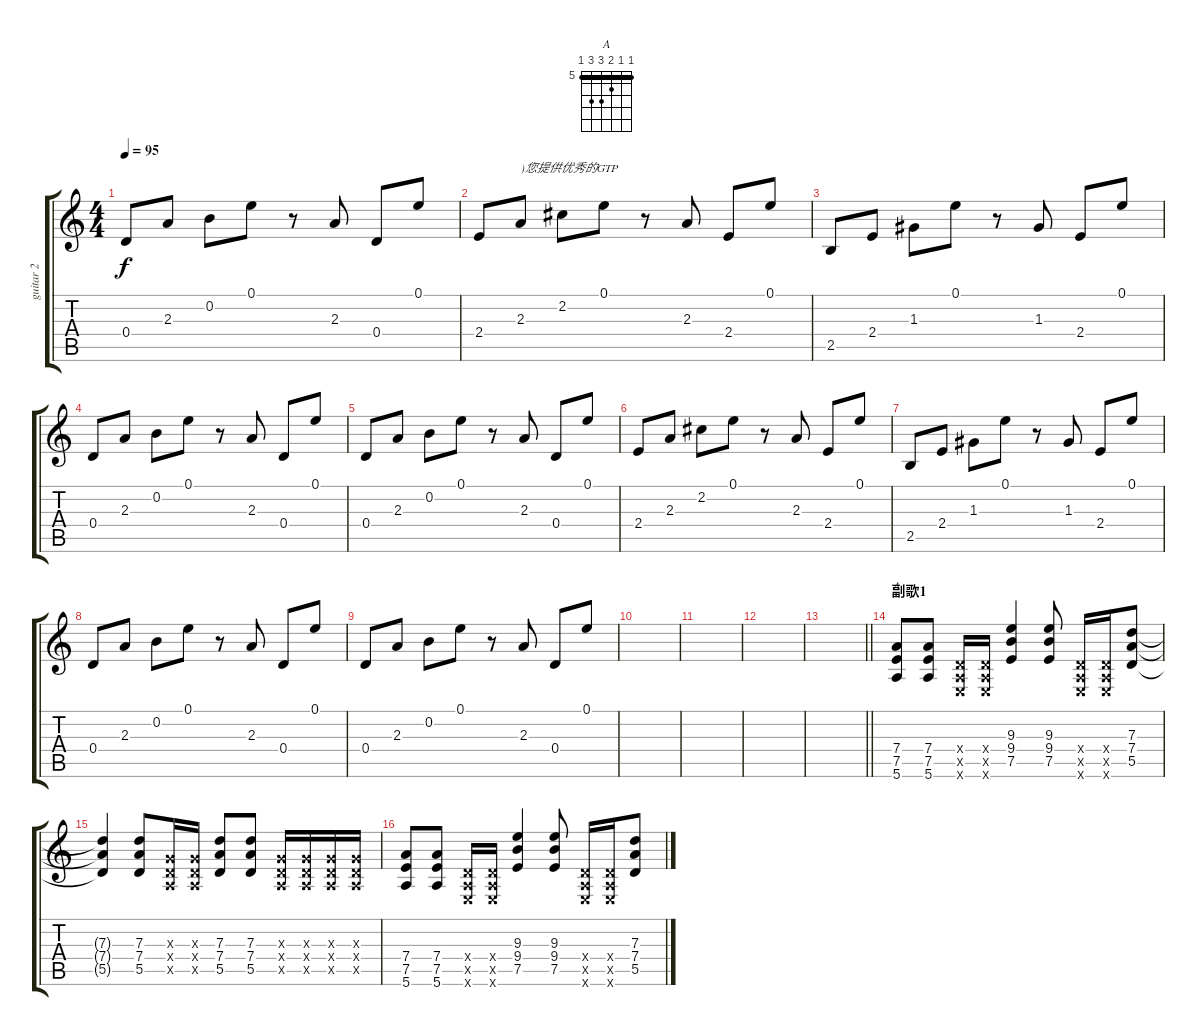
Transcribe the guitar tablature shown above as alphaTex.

\track ("guitar 2" "guitar 2") {instrument acousticguitarnylon}
\staff {score tabs}
\tuning (E4 B3 G3 D3 A2 E2) {hide}
\chord ("A" 5 5 6 7 7 5) {firstfret 5 barre 5}
\ts (4 4)
\tempo 95
\clef g2
\ks c
0.4.8{dy f} 2.3.8 0.2.8 0.1.8 r.8 2.3.8 0.4.8 0.1.8 |
2.4.8 2.3.8{txt ")您提供优秀的GTP"} 2.2.8 0.1.8 r.8 2.3.8 2.4.8 0.1.8 |
2.5.8 2.4.8 1.3.8 0.1.8 r.8 1.3.8 2.4.8 0.1.8 |
0.4.8 2.3.8 0.2.8 0.1.8 r.8 2.3.8 0.4.8 0.1.8 |
0.4.8 2.3.8 0.2.8 0.1.8 r.8 2.3.8 0.4.8 0.1.8 |
2.4.8 2.3.8 2.2.8 0.1.8 r.8 2.3.8 2.4.8 0.1.8 |
2.5.8 2.4.8 1.3.8 0.1.8 r.8 1.3.8 2.4.8 0.1.8 |
0.4.8 2.3.8 0.2.8 0.1.8 r.8 2.3.8 0.4.8 0.1.8 |
0.4.8 2.3.8 0.2.8 0.1.8 r.8 2.3.8 0.4.8 0.1.8 |
|
|
|
\barLineRight lightlight
|
\section ("" "副歌1")
(7.4 7.5 5.6).8{ch "A"} (7.4 7.5 5.6).8 (0.4{x} 0.5{x} 0.6{x}).16 (0.4{x} 0.5{x} 0.6{x}).16 (9.3 9.4 7.5).4 (9.3 9.4 7.5).8 (0.4{x} 0.5{x} 0.6{x}).16 (0.4{x} 0.5{x} 0.6{x}).16 (7.3 7.4 5.5).8 |
(7.3{t} 7.4{t} 5.5{t}).4 (7.3 7.4 5.5).8 (0.3{x} 0.4{x} 0.5{x}).16 (0.3{x} 0.4{x} 0.5{x}).16 (7.3 7.4 5.5).8 (7.3 7.4 5.5).8 (0.3{x} 0.4{x} 0.5{x}).16 (0.3{x} 0.4{x} 0.5{x}).16 (0.3{x} 0.4{x} 0.5{x}).16 (0.3{x} 0.4{x} 0.5{x}).16 |
(7.4 7.5 5.6).8 (7.4 7.5 5.6).8 (0.4{x} 0.5{x} 0.6{x}).16 (0.4{x} 0.5{x} 0.6{x}).16 (9.3 9.4 7.5).4 (9.3 9.4 7.5).8 (0.4{x} 0.5{x} 0.6{x}).16 (0.4{x} 0.5{x} 0.6{x}).16 (7.3 7.4 5.5).8
